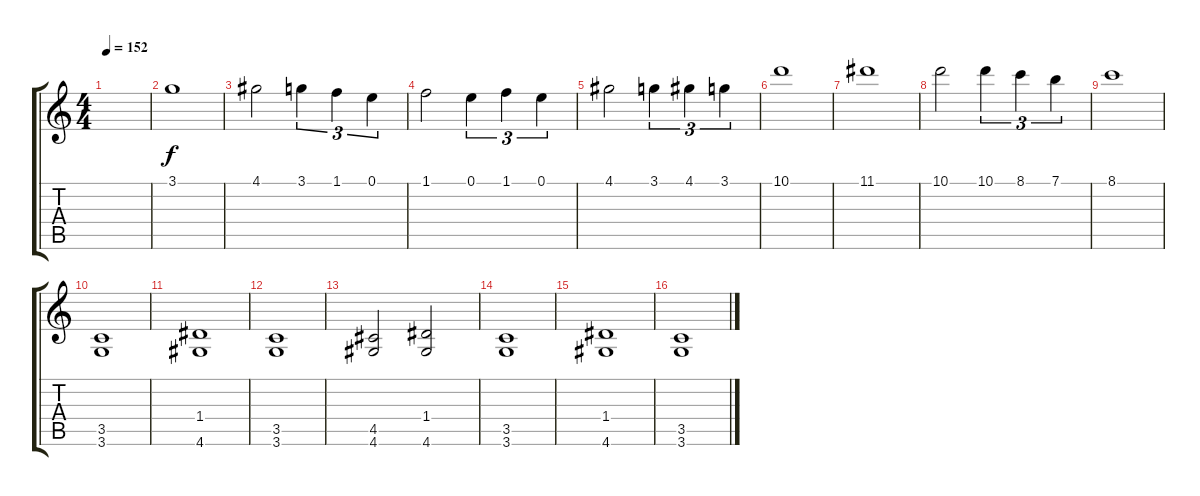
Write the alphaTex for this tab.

\track "" {instrument distortionguitar}
\staff {score tabs}
\tuning (E4 B3 G3 D3 A2 E2) {hide}
\ts (4 4)
\tempo 152
\clef g2
\ks c
|
3.1.1 |
4.1.2 3.1.4{tu (3 2)} 1.1.4{tu (3 2)} 0.1.4{tu (3 2)} |
1.1.2 0.1.4{tu (3 2)} 1.1.4{tu (3 2)} 0.1.4{tu (3 2)} |
4.1.2 3.1.4{tu (3 2)} 4.1.4{tu (3 2)} 3.1.4{tu (3 2)} |
10.1.1 |
11.1.1 |
10.1.2 10.1.4{tu (3 2)} 8.1.4{tu (3 2)} 7.1.4{tu (3 2)} |
8.1.1 |
(3.5 3.6).1 |
(1.4 4.6).1 |
(3.5 3.6).1 |
(4.5 4.6).2 (1.4 4.6).2 |
(3.5 3.6).1 |
(1.4 4.6).1 |
(3.5 3.6).1
